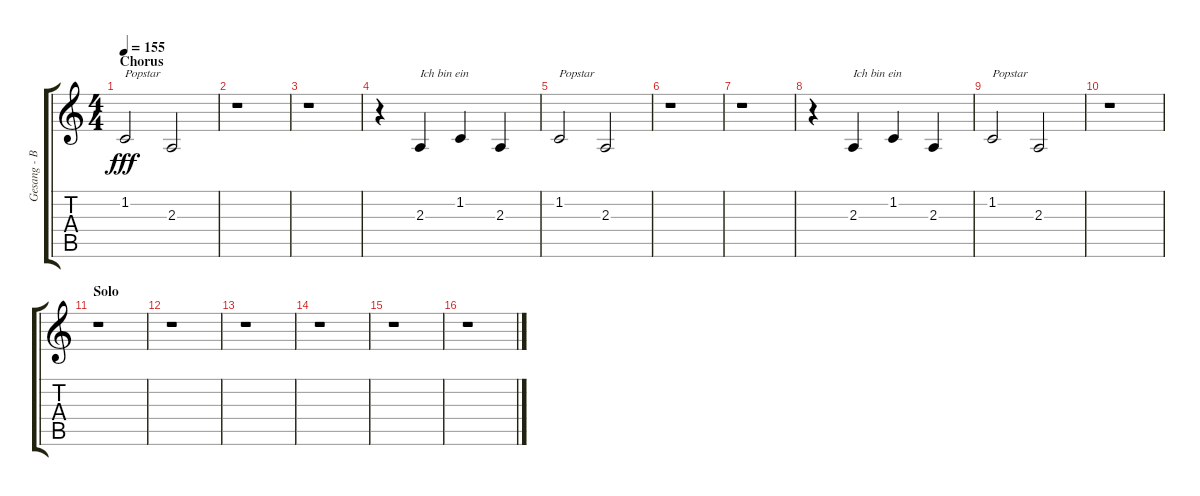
\track ("Gesang - Bela B." "Gesang - B") {instrument lead8bassandlead}
\staff {score tabs}
\tuning (E4 B3 G3 D3 A2 E2) {hide}
\ts (4 4)
\section ("" "Chorus")
\tempo 155
\clef g2
\ks c
1.2.2{txt "Popstar" dy fff} 2.3.2 |
r.1 |
r.1 |
r.4 2.3.4{txt "Ich bin ein"} 1.2.4 2.3.4 |
1.2.2{txt "Popstar"} 2.3.2 |
r.1 |
r.1 |
r.4 2.3.4{txt "Ich bin ein"} 1.2.4 2.3.4 |
1.2.2{txt "Popstar"} 2.3.2 |
r.1 |
\section ("" "Solo")
r.1 |
r.1 |
r.1 |
r.1 |
r.1 |
r.1
